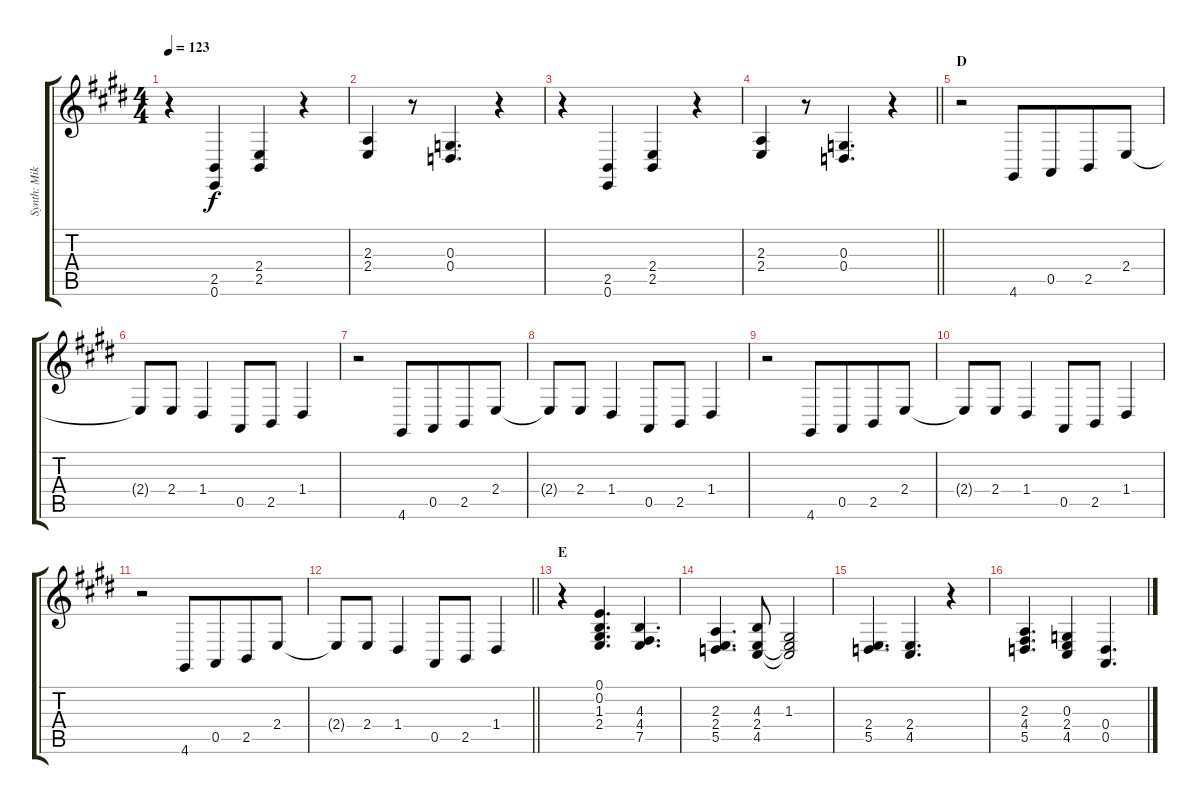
\track ("Synth: Mike" "Synth: Mik") {instrument synthstrings1}
\staff {score tabs}
\tuning (E4 B3 G3 D3 A2 E2) {hide}
\ts (4 4)
\tempo 123
\clef g2
\ks e
r.4{dy f} (2.5 0.6).4 (2.4 2.5).4 r.4 |
(2.3 2.4).4 r.8 (0.3 0.4).4{d} r.4 |
r.4 (2.5 0.6).4 (2.4 2.5).4 r.4 |
\barLineRight lightlight
(2.3 2.4).4 r.8 (0.3 0.4).4{d} r.4 |
\section ("" "D")
r.2{volume 11 instrument glockenspiel} 4.6.8 0.5.8{beam merge} 2.5.8 2.4.8 |
2.4{t}.8 2.4.8 1.4.4 0.5.8 2.5.8 1.4.4 |
r.2 4.6.8 0.5.8{beam merge} 2.5.8 2.4.8 |
2.4{t}.8 2.4.8 1.4.4 0.5.8 2.5.8 1.4.4 |
r.2 4.6.8 0.5.8{beam merge} 2.5.8 2.4.8 |
2.4{t}.8 2.4.8 1.4.4 0.5.8 2.5.8 1.4.4 |
r.2 4.6.8 0.5.8{beam merge} 2.5.8 2.4.8 |
\barLineRight lightlight
2.4{t}.8 2.4.8 1.4.4 0.5.8 2.5.8 1.4.4 |
\section ("" "E")
r.4{volume 10 instrument synthstrings1} (0.1 0.2 1.3 2.4).4{d} (4.3 4.4 7.5).4{d} |
(2.3 2.4 5.5).4{d} (4.3 2.4 4.5).8 (1.3 2.4{t} 4.5{t}).2 |
(2.4 5.5).4{d} (2.4 4.5).4{d} r.4 |
(2.3 4.4 5.5).4{d} (0.3 2.4 4.5).4 (0.4 0.5).4{d}
